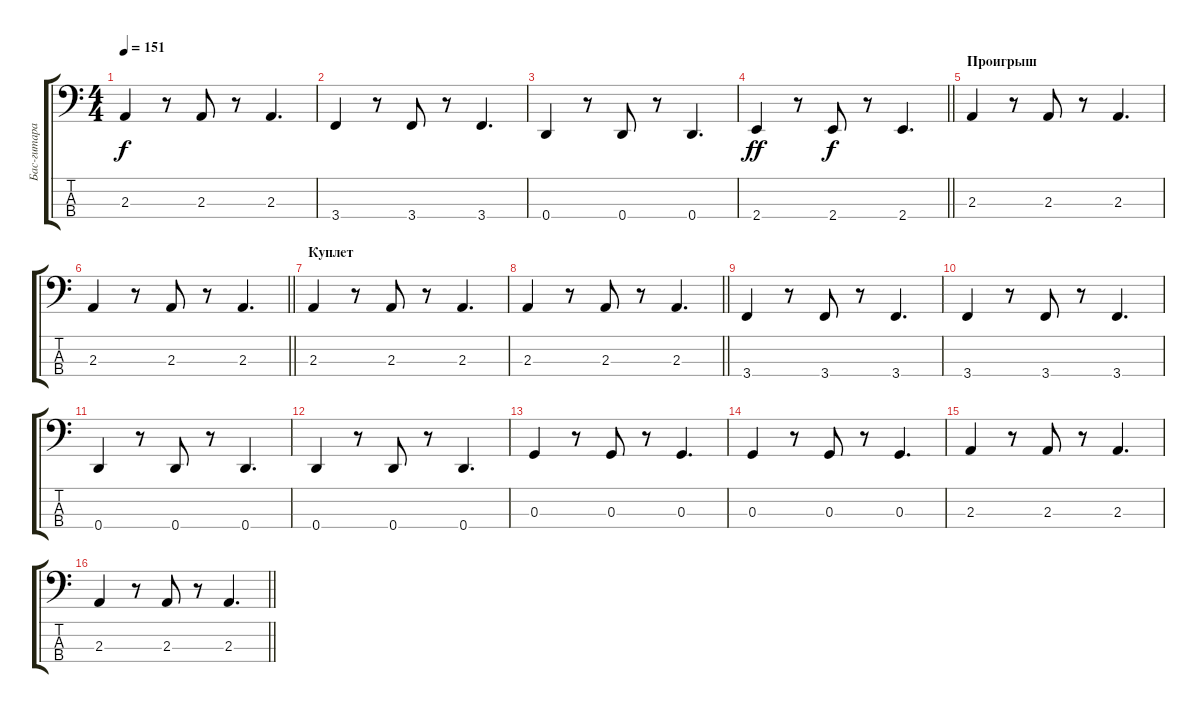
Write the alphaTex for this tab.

\track ("Бас-гитара" "Бас-гитара") {instrument electricbassfinger}
\staff {score tabs}
\tuning (F2 C2 G1 D1) {hide}
\ts (4 4)
\tempo 151
\clef f4
\ks c
2.3.4{dy f} r.8 2.3.8 r.8 2.3.4{d} |
3.4.4 r.8 3.4.8 r.8 3.4.4{d} |
0.4.4 r.8 0.4.8 r.8 0.4.4{d} |
\barLineRight lightlight
2.4.4{dy ff} r.8 2.4.8{dy f} r.8 2.4.4{d} |
\section ("" "Проигрыш")
2.3.4 r.8 2.3.8 r.8 2.3.4{d} |
\barLineRight lightlight
2.3.4 r.8 2.3.8 r.8 2.3.4{d} |
\section ("" "Куплет")
2.3.4 r.8 2.3.8 r.8 2.3.4{d} |
\barLineRight lightlight
2.3.4 r.8 2.3.8 r.8 2.3.4{d} |
3.4.4 r.8 3.4.8 r.8 3.4.4{d} |
3.4.4 r.8 3.4.8 r.8 3.4.4{d} |
0.4.4 r.8 0.4.8 r.8 0.4.4{d} |
0.4.4 r.8 0.4.8 r.8 0.4.4{d} |
0.3.4 r.8 0.3.8 r.8 0.3.4{d} |
0.3.4 r.8 0.3.8 r.8 0.3.4{d} |
2.3.4 r.8 2.3.8 r.8 2.3.4{d} |
\barLineRight lightlight
2.3.4 r.8 2.3.8 r.8 2.3.4{d}
